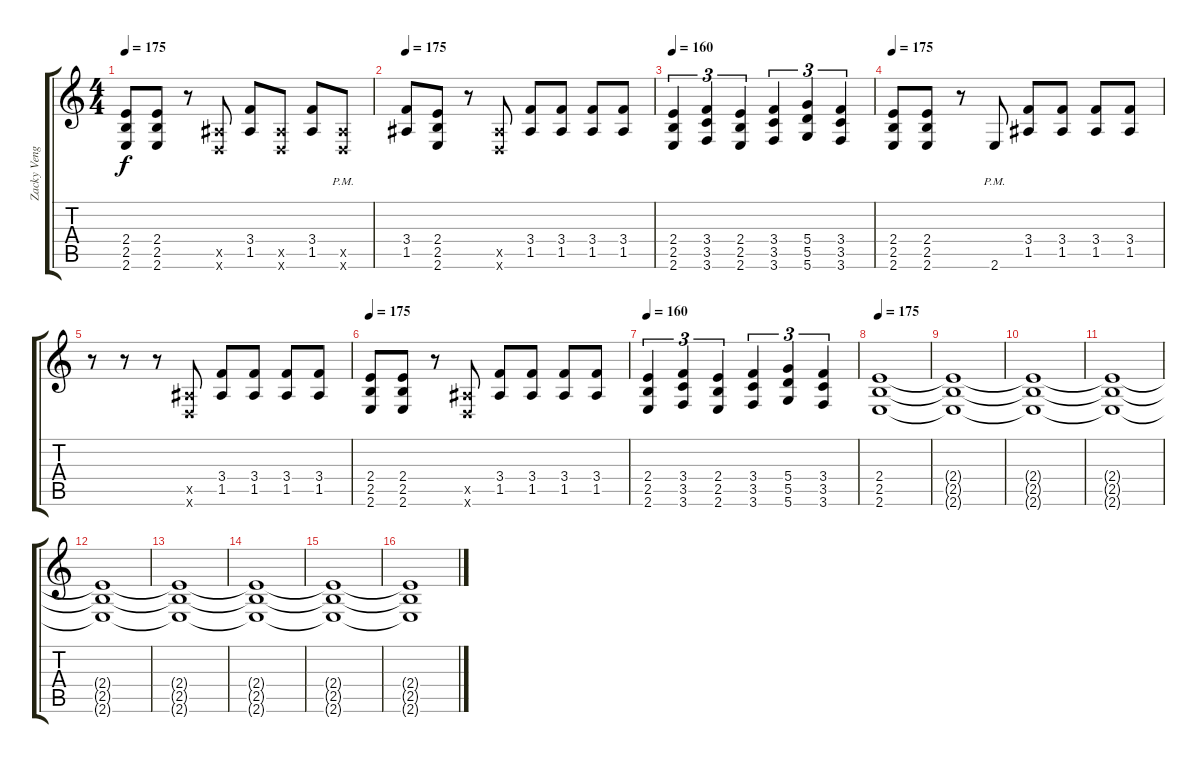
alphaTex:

\track ("Zacky Vengeance" "Zacky Veng") {instrument distortionguitar}
\staff {score tabs}
\tuning (E4 B3 G3 D3 A2 D2) {hide}
\ts (4 4)
\tempo 175
\clef g2
\ks c
(2.4 2.5 2.6).8{dy f} (2.4 2.5 2.6).8 r.8 (1.5{x} 0.6{x}).8 (3.4 1.5).8 (1.5{x} 0.6{x}).8 (3.4 1.5).8 (1.5{pm x} 0.6{x}).8 |
\tempo 175
(3.4 1.5).8 (2.4 2.5 2.6).8 r.8 (1.5{x} 0.6{x}).8 (3.4 1.5).8 (3.4 1.5).8 (3.4 1.5).8 (3.4 1.5).8 |
\tempo 160
(2.4 2.5 2.6).4{tu (3 2)} (3.4 3.5 3.6).4{tu (3 2)} (2.4 2.5 2.6).4{tu (3 2)} (3.4 3.5 3.6).4{tu (3 2)} (5.4 5.5 5.6).4{tu (3 2)} (3.4 3.5 3.6).4{tu (3 2)} |
\tempo 175
(2.4 2.5 2.6).8 (2.4 2.5 2.6).8 r.8 2.6{pm}.8 (3.4 1.5).8 (3.4 1.5).8 (3.4 1.5).8 (3.4 1.5).8 |
r.8 r.8 r.8 (1.5{x} 0.6{x}).8 (3.4 1.5).8 (3.4 1.5).8 (3.4 1.5).8 (3.4 1.5).8 |
\tempo 175
(2.4 2.5 2.6).8 (2.4 2.5 2.6).8 r.8 (1.5{x} 0.6{x}).8 (3.4 1.5).8 (3.4 1.5).8 (3.4 1.5).8 (3.4 1.5).8 |
\tempo 160
(2.4 2.5 2.6).4{tu (3 2)} (3.4 3.5 3.6).4{tu (3 2)} (2.4 2.5 2.6).4{tu (3 2)} (3.4 3.5 3.6).4{tu (3 2)} (5.4 5.5 5.6).4{tu (3 2)} (3.4 3.5 3.6).4{tu (3 2)} |
\tempo 175
(2.4 2.5 2.6).1{volume 12} |
(2.4{t} 2.5{t} 2.6{t}).1 |
(2.4{t} 2.5{t} 2.6{t}).1 |
(2.4{t} 2.5{t} 2.6{t}).1 |
(2.4{t} 2.5{t} 2.6{t}).1{volume 8} |
(2.4{t} 2.5{t} 2.6{t}).1 |
(2.4{t} 2.5{t} 2.6{t}).1 |
(2.4{t} 2.5{t} 2.6{t}).1 |
(2.4{t} 2.5{t} 2.6{t}).1{volume 0}
